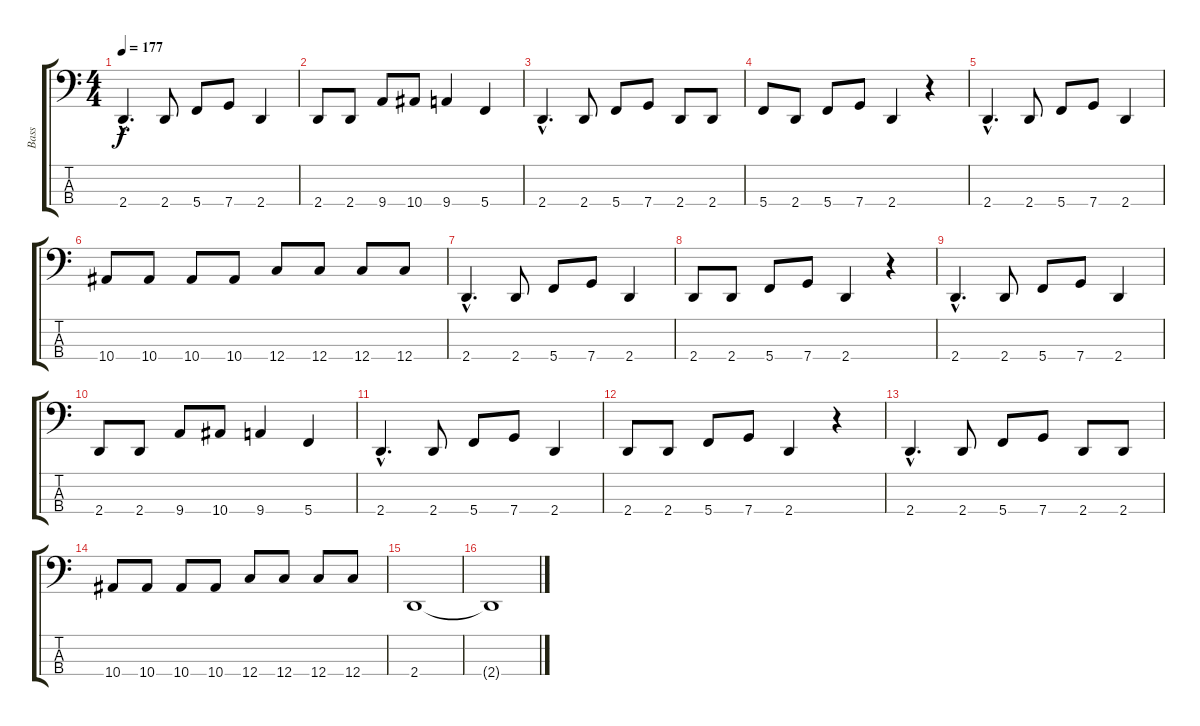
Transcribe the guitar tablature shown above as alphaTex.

\track ("Bass" "Bass") {instrument electricbasspick}
\staff {score tabs}
\tuning (F2 C2 G1 C1) {hide}
\ts (4 4)
\tempo 177
\clef f4
\ks c
2.4{hac}.4{d dy f} 2.4.8 5.4.8 7.4.8 2.4.4 |
2.4.8 2.4.8 9.4.8 10.4.8 9.4.4 5.4.4 |
2.4{hac}.4{d} 2.4.8 5.4.8 7.4.8 2.4.8 2.4.8 |
5.4.8 2.4.8 5.4.8 7.4.8 2.4.4 r.4 |
2.4{hac}.4{d} 2.4.8 5.4.8 7.4.8 2.4.4 |
10.4.8 10.4.8 10.4.8 10.4.8 12.4.8 12.4.8 12.4.8 12.4.8 |
2.4{hac}.4{d} 2.4.8 5.4.8 7.4.8 2.4.4 |
2.4.8 2.4.8 5.4.8 7.4.8 2.4.4 r.4 |
2.4{hac}.4{d} 2.4.8 5.4.8 7.4.8 2.4.4 |
2.4.8 2.4.8 9.4.8 10.4.8 9.4.4 5.4.4 |
2.4{hac}.4{d} 2.4.8 5.4.8 7.4.8 2.4.4 |
2.4.8 2.4.8 5.4.8 7.4.8 2.4.4 r.4 |
2.4{hac}.4{d} 2.4.8 5.4.8 7.4.8 2.4.8 2.4.8 |
10.4.8 10.4.8 10.4.8 10.4.8 12.4.8 12.4.8 12.4.8 12.4.8 |
2.4.1 |
2.4{t}.1
